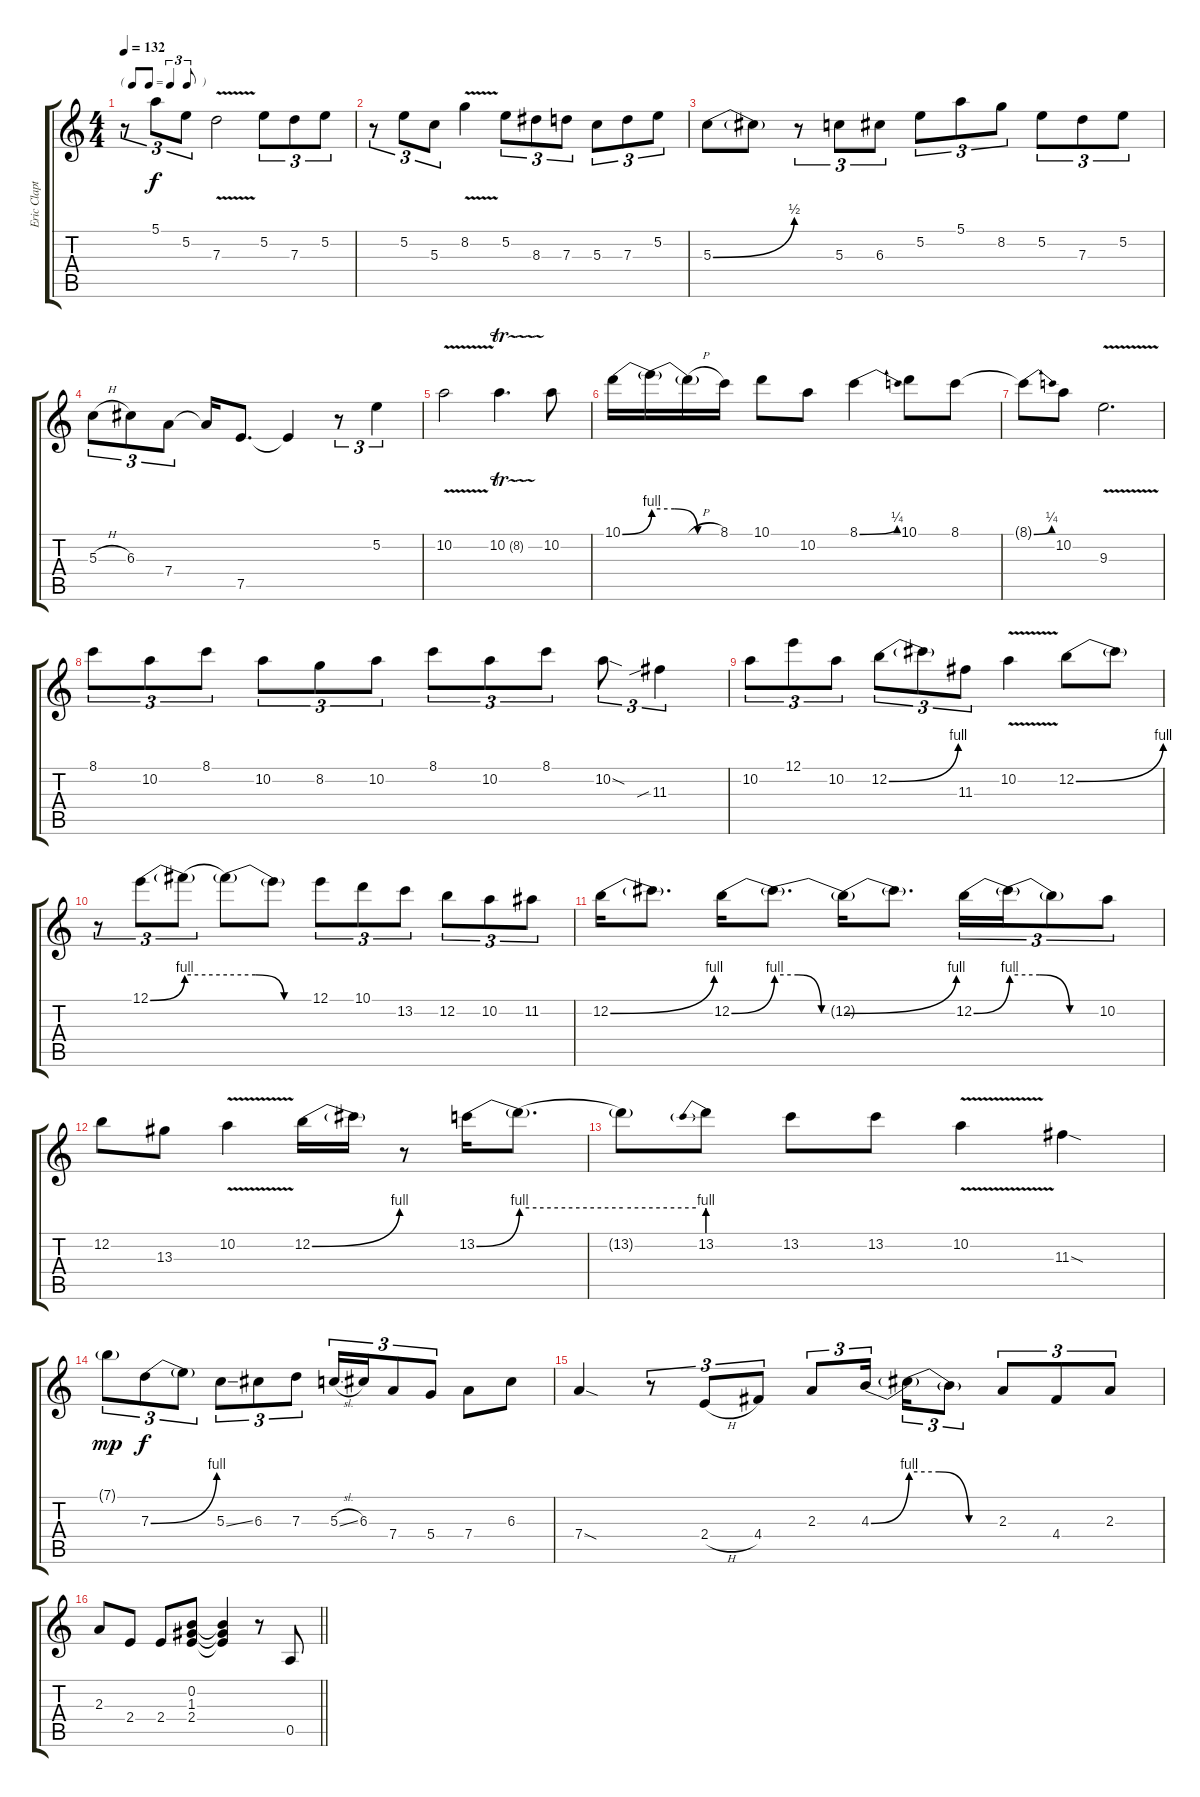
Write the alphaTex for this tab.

\track ("Eric Clapton - Electric Guitar" "Eric Clapt") {instrument overdrivenguitar}
\staff {score tabs}
\tuning (E4 B3 G3 D3 A2 E2) {hide}
\ts (4 4)
\tf triplet8th
\tempo 132
\clef g2
\ks c
r.8{tu (3 2) dy f} 5.1.8{tu (3 2)} 5.2.8{tu (3 2)} 7.3{v}.2 5.2.8{tu (3 2)} 7.3.8{tu (3 2)} 5.2.8{tu (3 2)} |
r.8{tu (3 2)} 5.2.8{tu (3 2)} 5.3.8{tu (3 2)} 8.2{v}.4 5.2.8{tu (3 2)} 8.3.8{tu (3 2)} 7.3.8{tu (3 2)} 5.3.8{tu (3 2)} 7.3.8{tu (3 2)} 5.2.8{tu (3 2)} |
5.3{be (bend 0 0 60 2)}.8 5.3{t}.8 r.8{tu (3 2)} 5.3.8{tu (3 2)} 6.3.8{tu (3 2)} 5.2.8{tu (3 2)} 5.1.8{tu (3 2)} 8.2.8{tu (3 2)} 5.2.8{tu (3 2)} 7.3.8{tu (3 2)} 5.2.8{tu (3 2)} |
5.3{h}.8{tu (3 2)} 6.3.8{tu (3 2)} 7.4.8{tu (3 2)} 7.4{t}.16 7.5.8{d} 7.5{t}.4 r.8{tu (3 2)} 5.2.4{tu (3 2)} |
10.2{v}.2 10.2{tr (8 32)}.4{d} 10.2.8 |
10.1{be (bend 0 0 60 4)}.16 10.1{be (custom 0 4 20 4 40 0 60 0) t}.16 10.1{h t}.16 8.1.16 10.1.8 10.2.8 8.1{be (bend 0 0 60 1)}.4 10.1.8 8.1.8 |
8.1{be (bend 0 0 60 1) t}.8 10.2.8 9.3{v}.2{d} |
8.1.8{tu (3 2)} 10.2.8{tu (3 2)} 8.1.8{tu (3 2)} 10.2.8{tu (3 2)} 8.2.8{tu (3 2)} 10.2.8{tu (3 2)} 8.1.8{tu (3 2)} 10.2.8{tu (3 2)} 8.1.8{tu (3 2)} 10.2{sod}.8{tu (3 2)} 11.3{sib}.4{tu (3 2)} |
10.2.8{tu (3 2)} 12.1.8{tu (3 2)} 10.2.8{tu (3 2)} 12.2{be (bend 0 0 60 4)}.8{tu (3 2)} 12.2{t}.8{tu (3 2)} 11.3.8{tu (3 2)} 10.2{v}.4 12.2{be (bend 0 0 60 4)}.8 12.2{t}.8 |
r.8{tu (3 2)} 12.1{be (bend 0 0 60 4)}.8{tu (3 2)} 12.1{be (hold 0 4 60 4) t}.8{tu (3 2)} 12.1{be (custom 0 4 20 4 40 0 60 0) t}.8 12.1{t}.8 12.1.8{tu (3 2)} 10.1.8{tu (3 2)} 13.2.8{tu (3 2)} 12.2.8{tu (3 2)} 10.2.8{tu (3 2)} 11.2.8{tu (3 2)} |
12.2{be (bend 0 0 60 4)}.16 12.2{t}.8{d} 12.2{be (bend 0 0 60 4)}.16 12.2{be (custom 0 4 20 4 40 0 60 0) t}.8{d} 12.2{be (bend 0 0 60 4) t}.16 12.2{t}.8{d} 12.2{be (bend 0 0 60 4)}.16{tu (3 2)} 12.2{be (custom 0 4 20 4 40 0 60 0) t}.16{tu (3 2)} 12.2{t}.8{tu (3 2)} 10.2.8{tu (3 2)} |
12.2.8 13.3.8 10.2{v}.4 12.2{be (bend 0 0 60 4)}.16 12.2{t}.16 r.8 13.2{be (bend 0 0 60 4)}.16 13.2{be (hold 0 4 60 4) t}.8{d} |
13.2{be (hold 0 4 60 4) t}.8 13.2{be (prebend 0 4 60 4)}.8 13.2.8 13.2.8 10.2{v}.4 11.3{sod}.4 |
7.1{g}.8{tu (3 2) dy mp} 7.3{be (bend 0 0 60 4)}.8{tu (3 2) dy f} 7.3{t}.8{tu (3 2)} 5.3{ss}.8{tu (3 2)} 6.3.8{tu (3 2)} 7.3.8{tu (3 2)} 5.3{sl}.16{tu (3 2)} 6.3.16{tu (3 2)} 7.4.8{tu (3 2)} 5.4.8{tu (3 2)} 7.4.8 6.3.8 |
7.4{sod}.4 r.8{tu (3 2)} 2.4{h}.8{tu (3 2)} 4.4.8{tu (3 2)} 2.3.8{tu (3 2)} 4.3{be (bend 0 0 60 4)}.16{tu (3 2) beam splitsecondary} 4.3{be (custom 0 4 20 4 40 0 60 0) t}.16{tu (3 2)} 4.3{t}.8{tu (3 2)} 2.3.8{tu (3 2)} 4.4.8{tu (3 2)} 2.3.8{tu (3 2)} |
\barLineRight lightlight
2.3.8 2.4.8 2.4.8 (0.2 1.3 2.4).8 (0.2{t} 1.3{t} 2.4{t}).4 r.8 0.5.8
